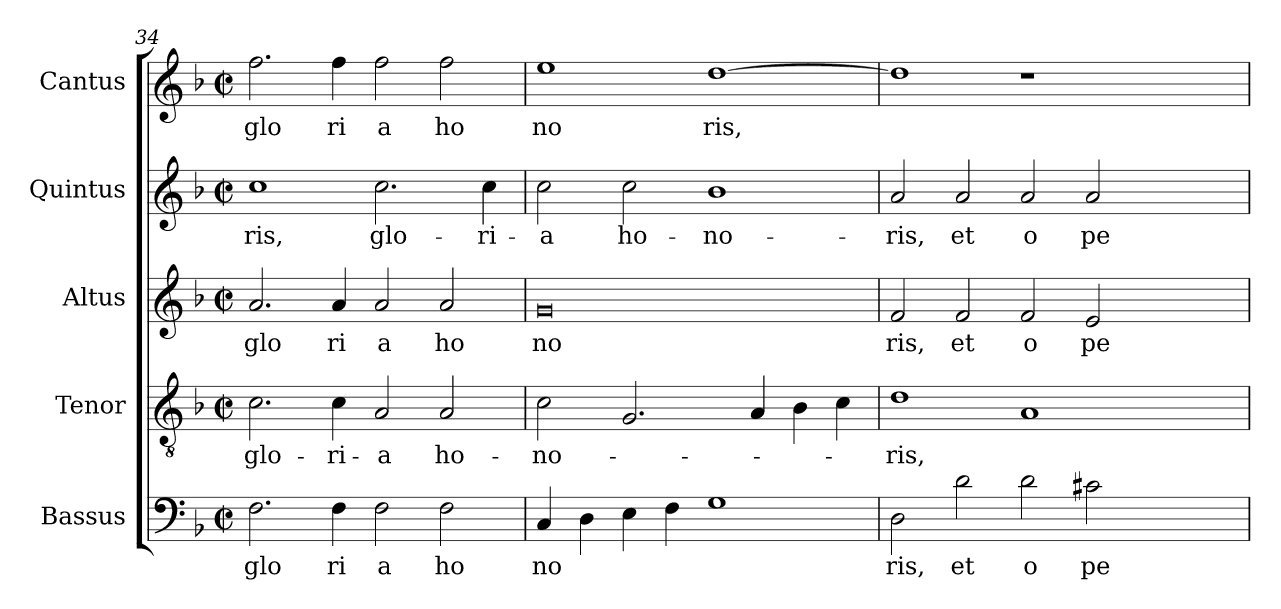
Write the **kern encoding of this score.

**kern	**text	**kern	**text	**kern	**text	**kern	**text	**kern	**text
*part5	*part5	*part4	*part4	*part3	*part3	*part2	*part2	*part1	*part1
*staff5	*staff5	*staff4	*staff4	*staff3	*staff3	*staff2	*staff2	*staff1	*staff1
*I"Bassus	*	*I"Tenor	*	*I"Altus	*	*I"Quintus	*	*I"Cantus	*
*clefF4	*	*clefGv2	*	*clefG2	*	*clefG2	*	*clefG2	*
*k[b-]	*	*k[b-]	*	*k[b-]	*	*k[b-]	*	*k[b-]	*
*F:	*	*F:	*	*F:	*	*F:	*	*F:	*
*M2/2	*	*M2/2	*	*M2/2	*	*M2/2	*	*M2/2	*
*met(c|)	*	*met(c|)	*	*met(c|)	*	*met(c|)	*	*met(c|)	*
=34	=34	=34	=34	=34	=34	=34	=34	=34	=34
!	!LO:LY:b:cj	!	!LO:LY:b:cj	!	!LO:LY:b:cj	!	!LO:LY:b:cj	!	!LO:LY:b:cj
2.F\	glo	2.c\	glo-	2.a/	glo	1cc	-ris,	2.ff\	glo
!	!LO:LY:b:cj	!	!LO:LY:b:cj	!	!LO:LY:b:cj	!	!	!	!LO:LY:b:cj
4F\	ri	4c\	-ri-	4a/	ri	.	.	4ff\	ri
!	!LO:LY:b:cj	!	!LO:LY:b:cj	!	!LO:LY:b:cj	!	!LO:LY:b:cj	!	!LO:LY:b:cj
2F\	a	2A/	-a	2a/	a	2.cc\	glo-	2ff\	a
!	!LO:LY:b:cj	!	!LO:LY:b:cj	!	!LO:LY:b:cj	!	!	!	!LO:LY:b:cj
2F\	ho	2A/	ho-	2a/	ho	.	.	2ff\	ho
!	!	!	!	!	!	!	!LO:LY:b:cj	!	!
.	.	.	.	.	.	4cc\	-ri-	.	.
=35	=35	=35	=35	=35	=35	=35	=35	=35	=35
!	!LO:LY:b:cj	!	!LO:LY:b:cj	!	!LO:LY:b:cj	!	!LO:LY:b:cj	!	!LO:LY:b:cj
4C/	no	2c\	-no-	0g	no	2cc\	-a	1ee	no
4D\	.	.	.	.	.	.	.	.	.
!	!	!	!	!	!	!	!LO:LY:b:cj	!	!
4E\	.	2.G/	.	.	.	2cc\	ho-	.	.
4F\	.	.	.	.	.	.	.	.	.
!	!	!	!	!	!	!	!LO:LY:b:cj	!	!LO:LY:b:cj
1G	.	.	.	.	.	1b-	-no-	[<1dd	ris,
.	.	4A/	.	.	.	.	.	.	.
.	.	4B-\	.	.	.	.	.	.	.
.	.	4c\	.	.	.	.	.	.	.
!!LO:PB:g=z
=36	=36	=36	=36	=36	=36	=36	=36	=36	=36
!	!LO:LY:b:cj	!	!LO:LY:b:cj	!	!LO:LY:b:cj	!	!LO:LY:b:cj	!	!
2D\	ris,	1d	-ris,	2f/	ris,	2a/	-ris,	1dd]	.
!	!LO:LY:b:cj	!	!	!	!LO:LY:b:cj	!	!LO:LY:b:cj	!	!
2d\	et	.	.	2f/	et	2a/	et	.	.
!	!LO:LY:b:cj	!	!	!	!LO:LY:b:cj	!	!LO:LY:b:cj	!LO:N:vis=1	!
2d\	o	1A	.	2f/	o	2a/	o	0r	.
!	!LO:LY:b:cj	!	!	!	!LO:LY:b:cj	!	!LO:LY:b:cj	!	!
2c#\	pe	.	.	2e/	pe	2a/	pe	.	.
1ryy	.	1ryy	.	1ryy	.	1ryy	.	.	.
=	=	=	=	=	=	=	=	=	=
*-	*-	*-	*-	*-	*-	*-	*-	*-	*-
